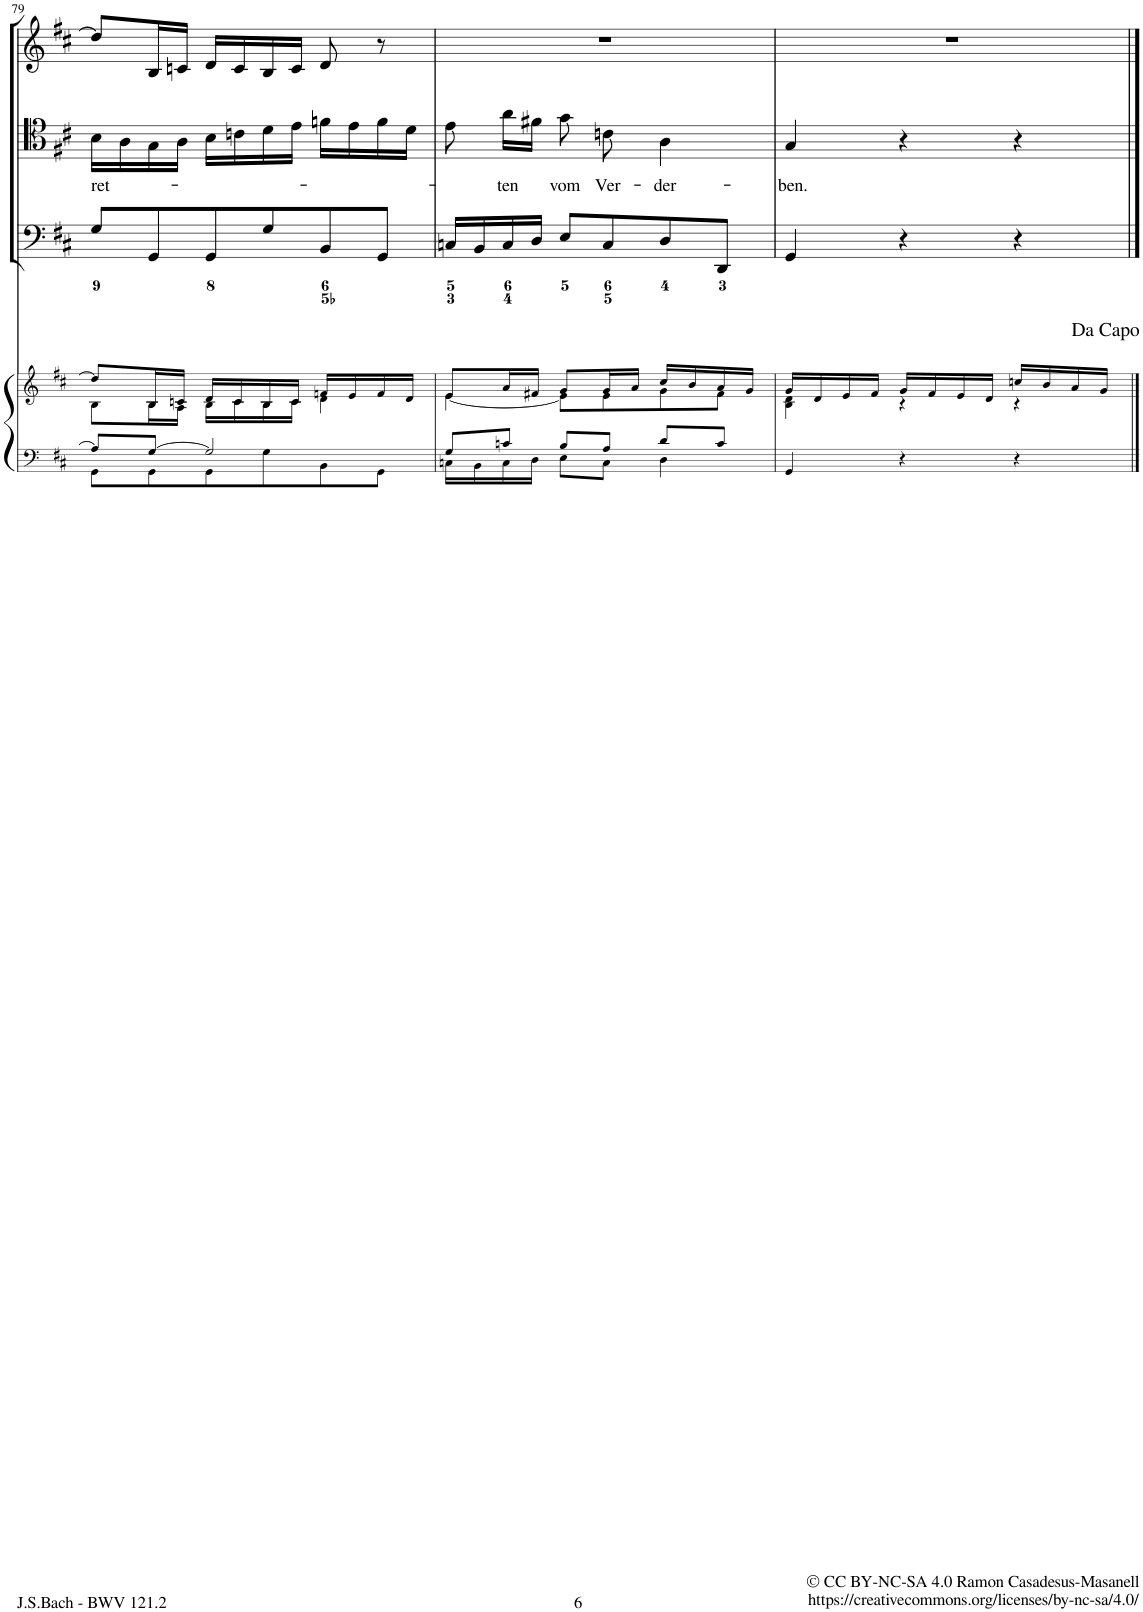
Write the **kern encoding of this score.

**kern	**kern	**kern	**kern	**text	**kern
*part4	*part4	*part3	*part2	*part2	*part1
*staff5	*staff4	*staff3	*staff2	*staff2	*staff1
*I"Piano reduction	*	*I"Continuo	*I"Tenore	*	*I"Oboe d'amore
*I'Pno	*	*	*	*	*I'Ob
!!LO:PB:g=z
*clefF4	*clefG2	*clefF4	*clefC4	*	*clefG2
*k[f#c#]	*k[f#c#]	*k[f#c#]	*k[f#c#]	*	*k[f#c#]
*M3/4	*M3/4	*M3/4	*M3/4	*	*M3/4
=79	=79	=79	=79	=79	=79
*^	*^	*	*	*	*
!	!	!	!	!	!	!LO:LY:b	!
8A/L]	8GG\L	8dd/L]	8B\L	8G/L	16B\LL	ret-	8dd/L]
.	.	.	.	.	16A\	.	.
[8G/J	8GG\	16B/L	16B\L	8GG/	16G\	.	16B/L
.	.	16cn/JJ	16A\JJ	.	16A\JJ	.	16cn/JJ
2G/]	8GG\	16d/LL	16B\LL	8GG/	16B\LL	.	16d/LL
.	.	16c/	16c\	.	16cn\	.	16c/
.	8G\	16B/	16B\	8G/	16d\	.	16B/
.	.	16c/JJ	16c\JJ	.	16e\JJ	.	16c/JJ
.	8BB\	16fn/LL	4d\	8BB/	16fn\LL	.	8d/
.	.	16e/	.	.	16e\	.	.
.	8GG\J	16f/	.	8GG/J	16f\	.	8r
.	.	16d/JJ	.	.	16d\JJ	.	.
=80	=80	=80	=80	=80	=80	=80	=80
8G/L	16Cn\LL	8e/L	[4e\	16Cn/LL	8e\	.	2.r
.	16BB\	.	.	16BB/	.	.	.
!	!	!	!	!	!	!LO:LY:b	!
8cn/J	16C\	16a/L	.	16C/	16a\LL	-ten	.
.	16D\JJ	16f#X/JJ	.	16D/JJ	16f#X\JJ	.	.
!	!	!	!	!	!	!LO:LY:b	!
8B/L	8E\L	8g/L	8e\L]	8E/L	8g\	vom	.
!	!	!	!	!	!	!LO:LY:b	!
8A/J	8C\J	16g/L	8e\	8C/	8cn\	Ver-	.
.	.	16a/JJ	.	.	.	.	.
!	!	!	!	!	!	!LO:LY:b	!
8d/L	4D\	16cc#/LL	8g\	8D/	4A\	-der-	.
.	.	16b/	.	.	.	.	.
8c/J	.	16a/	8f#\J	8DD/J	.	.	.
.	.	16g/JJ	.	.	.	.	.
*v	*v	*	*	*	*	*	*
=81	=81	=81	=81	=81	=81	=81
!	!	!	!	!	!LO:LY:b	!
4GG/	16g/LL	4B\ 4d\	4GG/	4G/	-ben.	2.r
.	16d/	.	.	.	.	.
.	16e/	.	.	.	.	.
.	16f#/JJ	.	.	.	.	.
4r	16g/LL	4r	4r	4r	.	.
.	16f#/	.	.	.	.	.
.	16e/	.	.	.	.	.
.	16d/JJ	.	.	.	.	.
4r	16ccn/LL	4r	4r	4r	.	.
.	16b/	.	.	.	.	.
.	16a/	.	.	.	.	.
.	16g/JJ	.	.	.	.	.
*	*v	*v	*	*	*	*
==	==	==	==	==	==
*-	*-	*-	*-	*-	*-
